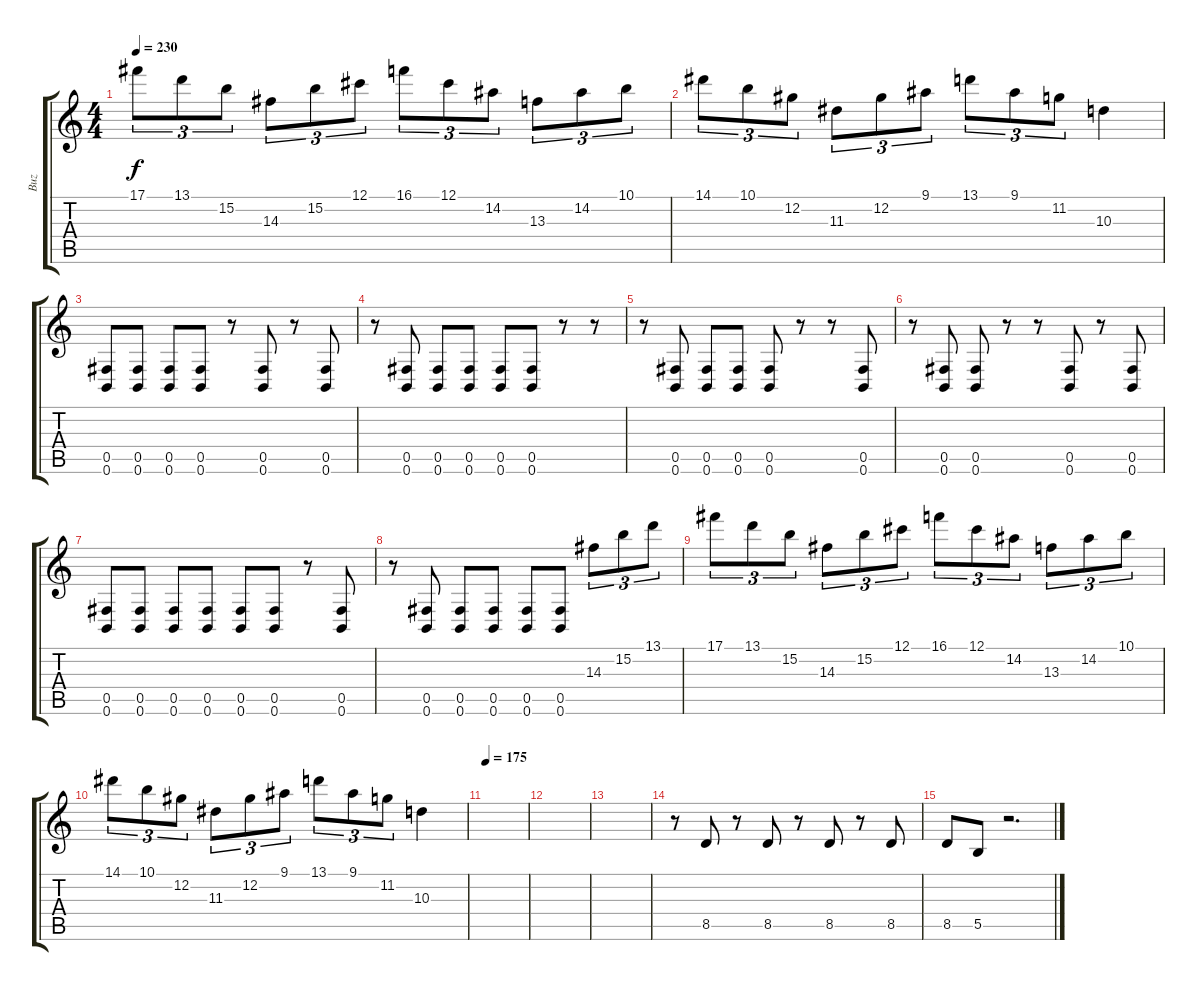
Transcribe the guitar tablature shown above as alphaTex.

\track ("Buz" "Buz") {instrument distortionguitar}
\staff {score tabs}
\tuning (Db4 Ab3 E3 B2 Gb2 B1) {hide}
\ts (4 4)
\tempo 230
\clef g2
\ks c
17.1.8{tu (3 2) dy f} 13.1.8{tu (3 2)} 15.2.8{tu (3 2)} 14.3.8{tu (3 2)} 15.2.8{tu (3 2)} 12.1.8{tu (3 2)} 16.1.8{tu (3 2)} 12.1.8{tu (3 2)} 14.2.8{tu (3 2)} 13.3.8{tu (3 2)} 14.2.8{tu (3 2)} 10.1.8{tu (3 2)} |
14.1.8{tu (3 2)} 10.1.8{tu (3 2)} 12.2.8{tu (3 2)} 11.3.8{tu (3 2)} 12.2.8{tu (3 2)} 9.1.8{tu (3 2)} 13.1.8{tu (3 2)} 9.1.8{tu (3 2)} 11.2.8{tu (3 2)} 10.3.4 |
(0.5 0.6).8 (0.5 0.6).8 (0.5 0.6).8 (0.5 0.6).8 r.8 (0.5 0.6).8 r.8 (0.5 0.6).8 |
r.8 (0.5 0.6).8 (0.5 0.6).8 (0.5 0.6).8 (0.5 0.6).8 (0.5 0.6).8 r.8 r.8 |
r.8 (0.5 0.6).8 (0.5 0.6).8 (0.5 0.6).8 (0.5 0.6).8 r.8 r.8 (0.5 0.6).8 |
r.8 (0.5 0.6).8 (0.5 0.6).8 r.8 r.8 (0.5 0.6).8 r.8 (0.5 0.6).8 |
(0.5 0.6).8 (0.5 0.6).8 (0.5 0.6).8 (0.5 0.6).8 (0.5 0.6).8 (0.5 0.6).8 r.8 (0.5 0.6).8 |
r.8 (0.5 0.6).8 (0.5 0.6).8 (0.5 0.6).8 (0.5 0.6).8 (0.5 0.6).8 14.3.8{tu (3 2)} 15.2.8{tu (3 2)} 13.1.8{tu (3 2)} |
17.1.8{tu (3 2)} 13.1.8{tu (3 2)} 15.2.8{tu (3 2)} 14.3.8{tu (3 2)} 15.2.8{tu (3 2)} 12.1.8{tu (3 2)} 16.1.8{tu (3 2)} 12.1.8{tu (3 2)} 14.2.8{tu (3 2)} 13.3.8{tu (3 2)} 14.2.8{tu (3 2)} 10.1.8{tu (3 2)} |
14.1.8{tu (3 2)} 10.1.8{tu (3 2)} 12.2.8{tu (3 2)} 11.3.8{tu (3 2)} 12.2.8{tu (3 2)} 9.1.8{tu (3 2)} 13.1.8{tu (3 2)} 9.1.8{tu (3 2)} 11.2.8{tu (3 2)} 10.3.4 |
\tempo 175
|
|
|
r.8 8.5.8 r.8 8.5.8 r.8 8.5.8 r.8 8.5.8 |
8.5.8 5.5.8 r.2{d}
